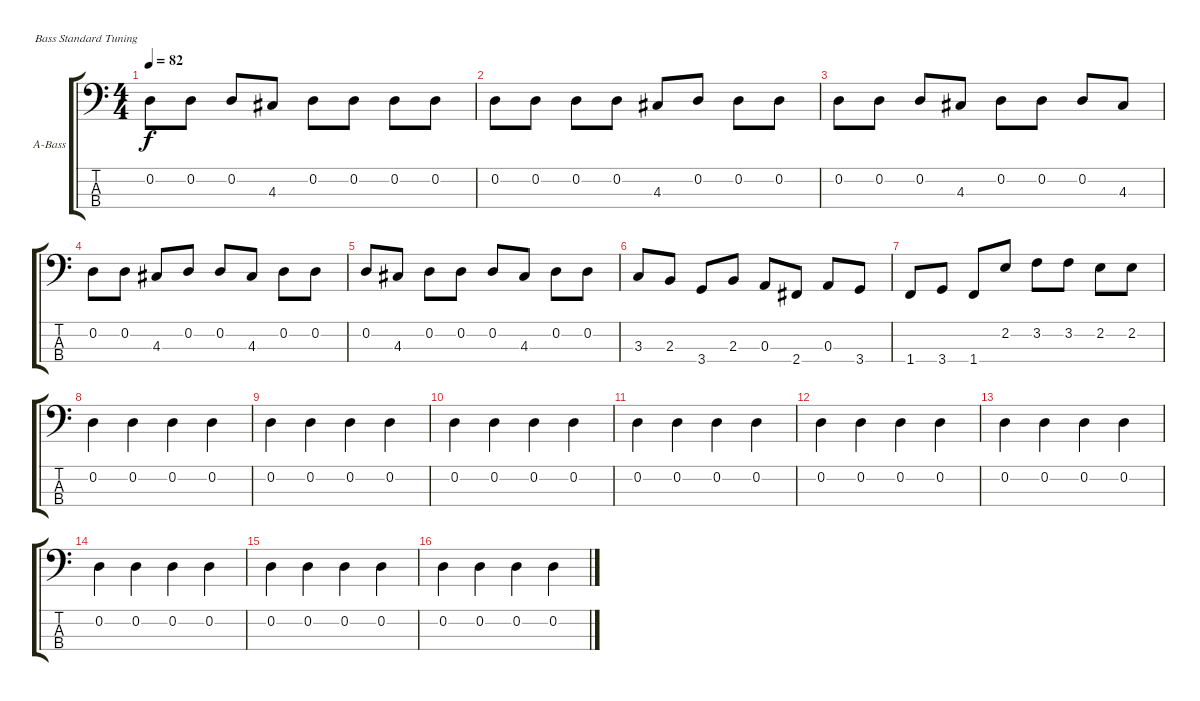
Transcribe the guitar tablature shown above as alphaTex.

\bracketExtendMode groupsimilarinstruments
\firstSystemTrackNameOrientation horizontal
\otherSystemsTrackNameOrientation horizontal
\track ("Bass Part 2" "A-Bass") {instrument acousticgrandpiano}
\staff {score tabs}
\tuning (G2 D2 A1 E1)
\displaytranspose 12
\ts (4 4)
\tempo 82
\clef f4
\ks c
0.2.8{dy f} 0.2.8 0.2.8 4.3.8 0.2.8 0.2.8 0.2.8 0.2.8 |
0.2.8 0.2.8 0.2.8 0.2.8 4.3.8 0.2.8 0.2.8 0.2.8 |
0.2.8 0.2.8 0.2.8 4.3.8 0.2.8 0.2.8 0.2.8 4.3.8 |
0.2.8 0.2.8 4.3.8 0.2.8 0.2.8 4.3.8 0.2.8 0.2.8 |
0.2.8 4.3.8 0.2.8 0.2.8 0.2.8 4.3.8 0.2.8 0.2.8 |
3.3.8 2.3.8 3.4.8 2.3.8 0.3.8 2.4.8 0.3.8 3.4.8 |
1.4.8 3.4.8 1.4.8 2.2.8 3.2.8 3.2.8 2.2.8 2.2.8 |
0.2.4 0.2.4 0.2.4 0.2.4 |
0.2.4 0.2.4 0.2.4 0.2.4 |
0.2.4 0.2.4 0.2.4 0.2.4 |
0.2.4 0.2.4 0.2.4 0.2.4 |
0.2.4 0.2.4 0.2.4 0.2.4 |
0.2.4 0.2.4 0.2.4 0.2.4 |
0.2.4 0.2.4 0.2.4 0.2.4 |
0.2.4 0.2.4 0.2.4 0.2.4 |
0.2.4 0.2.4 0.2.4 0.2.4
